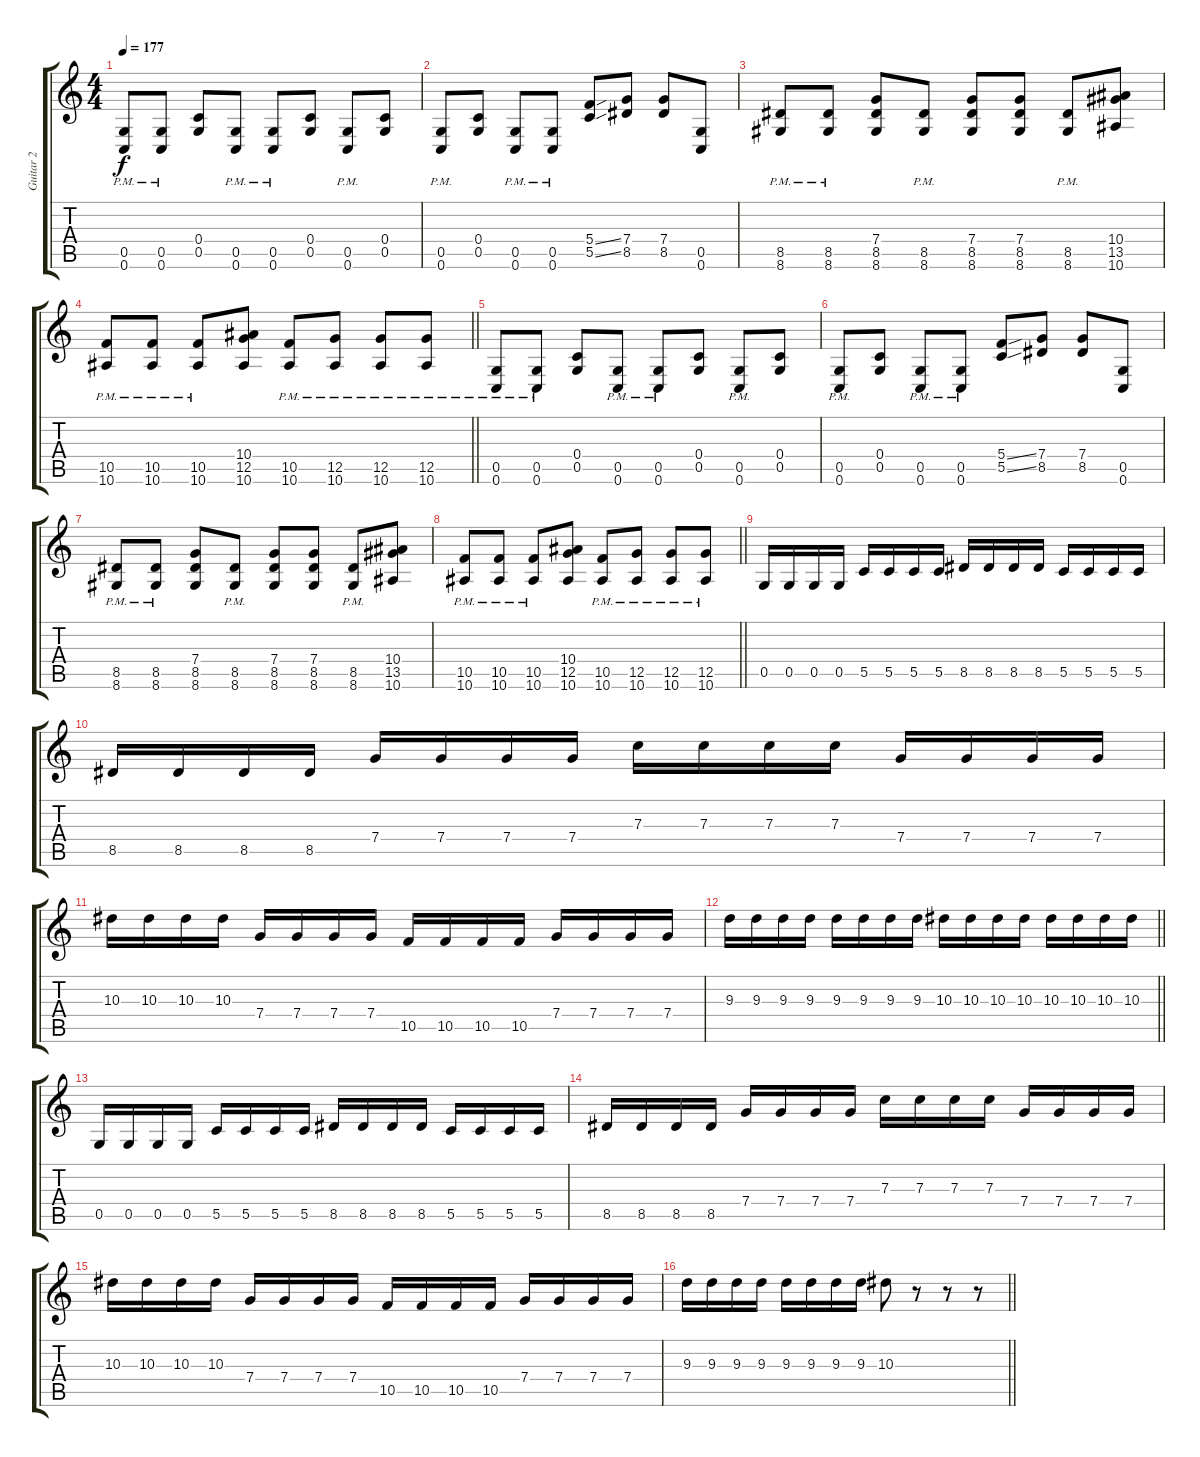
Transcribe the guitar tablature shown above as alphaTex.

\track ("Guitar 2" "Guitar 2") {instrument distortionguitar}
\staff {score tabs}
\tuning (D4 A3 F3 C3 G2 C2) {hide}
\ts (4 4)
\section ("" "")
\tempo 177
\clef g2
\ks c
(0.5{pm} 0.6{pm}).8{dy f} (0.5{pm} 0.6{pm}).8 (0.4 0.5).8 (0.5{pm} 0.6{pm}).8 (0.5{pm} 0.6{pm}).8 (0.4 0.5).8 (0.5{pm} 0.6{pm}).8 (0.4 0.5).8 |
(0.5{pm} 0.6{pm}).8 (0.4 0.5).8 (0.5{pm} 0.6{pm}).8 (0.5{pm} 0.6{pm}).8 (5.4{ss} 5.5{ss}).8 (7.4 8.5).8 (7.4 8.5).8 (0.5 0.6).8 |
(8.5{pm} 8.6{pm}).8 (8.5{pm} 8.6{pm}).8 (7.4 8.5 8.6).8 (8.5{pm} 8.6{pm}).8 (7.4 8.5 8.6).8 (7.4 8.5 8.6).8 (8.5{pm} 8.6{pm}).8 (10.4 13.5 10.6).8 |
\barLineRight lightlight
(10.5{pm} 10.6{pm}).8 (10.5{pm} 10.6{pm}).8 (10.5{pm} 10.6{pm}).8 (10.4 12.5 10.6).8 (10.5{pm} 10.6{pm}).8 (12.5{pm} 10.6{pm}).8 (12.5{pm} 10.6{pm}).8 (12.5{pm} 10.6{pm}).8 |
(0.5{pm} 0.6{pm}).8 (0.5{pm} 0.6{pm}).8 (0.4 0.5).8 (0.5{pm} 0.6{pm}).8 (0.5{pm} 0.6{pm}).8 (0.4 0.5).8 (0.5{pm} 0.6{pm}).8 (0.4 0.5).8 |
(0.5{pm} 0.6{pm}).8 (0.4 0.5).8 (0.5{pm} 0.6{pm}).8 (0.5{pm} 0.6{pm}).8 (5.4{ss} 5.5{ss}).8 (7.4 8.5).8 (7.4 8.5).8 (0.5 0.6).8 |
(8.5{pm} 8.6{pm}).8 (8.5{pm} 8.6{pm}).8 (7.4 8.5 8.6).8 (8.5{pm} 8.6{pm}).8 (7.4 8.5 8.6).8 (7.4 8.5 8.6).8 (8.5{pm} 8.6{pm}).8 (10.4 13.5 10.6).8 |
\barLineRight lightlight
(10.5{pm} 10.6{pm}).8 (10.5{pm} 10.6{pm}).8 (10.5{pm} 10.6{pm}).8 (10.4 12.5 10.6).8 (10.5{pm} 10.6{pm}).8 (12.5{pm} 10.6{pm}).8 (12.5{pm} 10.6{pm}).8 (12.5{pm} 10.6{pm}).8 |
0.5.16 0.5.16 0.5.16 0.5.16 5.5.16 5.5.16 5.5.16 5.5.16 8.5.16 8.5.16 8.5.16 8.5.16 5.5.16 5.5.16 5.5.16 5.5.16 |
8.5.16 8.5.16 8.5.16 8.5.16 7.4.16 7.4.16 7.4.16 7.4.16 7.3.16 7.3.16 7.3.16 7.3.16 7.4.16 7.4.16 7.4.16 7.4.16 |
10.3.16 10.3.16 10.3.16 10.3.16 7.4.16 7.4.16 7.4.16 7.4.16 10.5.16 10.5.16 10.5.16 10.5.16 7.4.16 7.4.16 7.4.16 7.4.16 |
\barLineRight lightlight
9.3.16 9.3.16 9.3.16 9.3.16 9.3.16 9.3.16 9.3.16 9.3.16 10.3.16 10.3.16 10.3.16 10.3.16 10.3.16 10.3.16 10.3.16 10.3.16 |
0.5.16 0.5.16 0.5.16 0.5.16 5.5.16 5.5.16 5.5.16 5.5.16 8.5.16 8.5.16 8.5.16 8.5.16 5.5.16 5.5.16 5.5.16 5.5.16 |
8.5.16 8.5.16 8.5.16 8.5.16 7.4.16 7.4.16 7.4.16 7.4.16 7.3.16 7.3.16 7.3.16 7.3.16 7.4.16 7.4.16 7.4.16 7.4.16 |
10.3.16 10.3.16 10.3.16 10.3.16 7.4.16 7.4.16 7.4.16 7.4.16 10.5.16 10.5.16 10.5.16 10.5.16 7.4.16 7.4.16 7.4.16 7.4.16 |
\barLineRight lightlight
9.3.16 9.3.16 9.3.16 9.3.16 9.3.16 9.3.16 9.3.16 9.3.16 10.3.8 r.8 r.8 r.8
